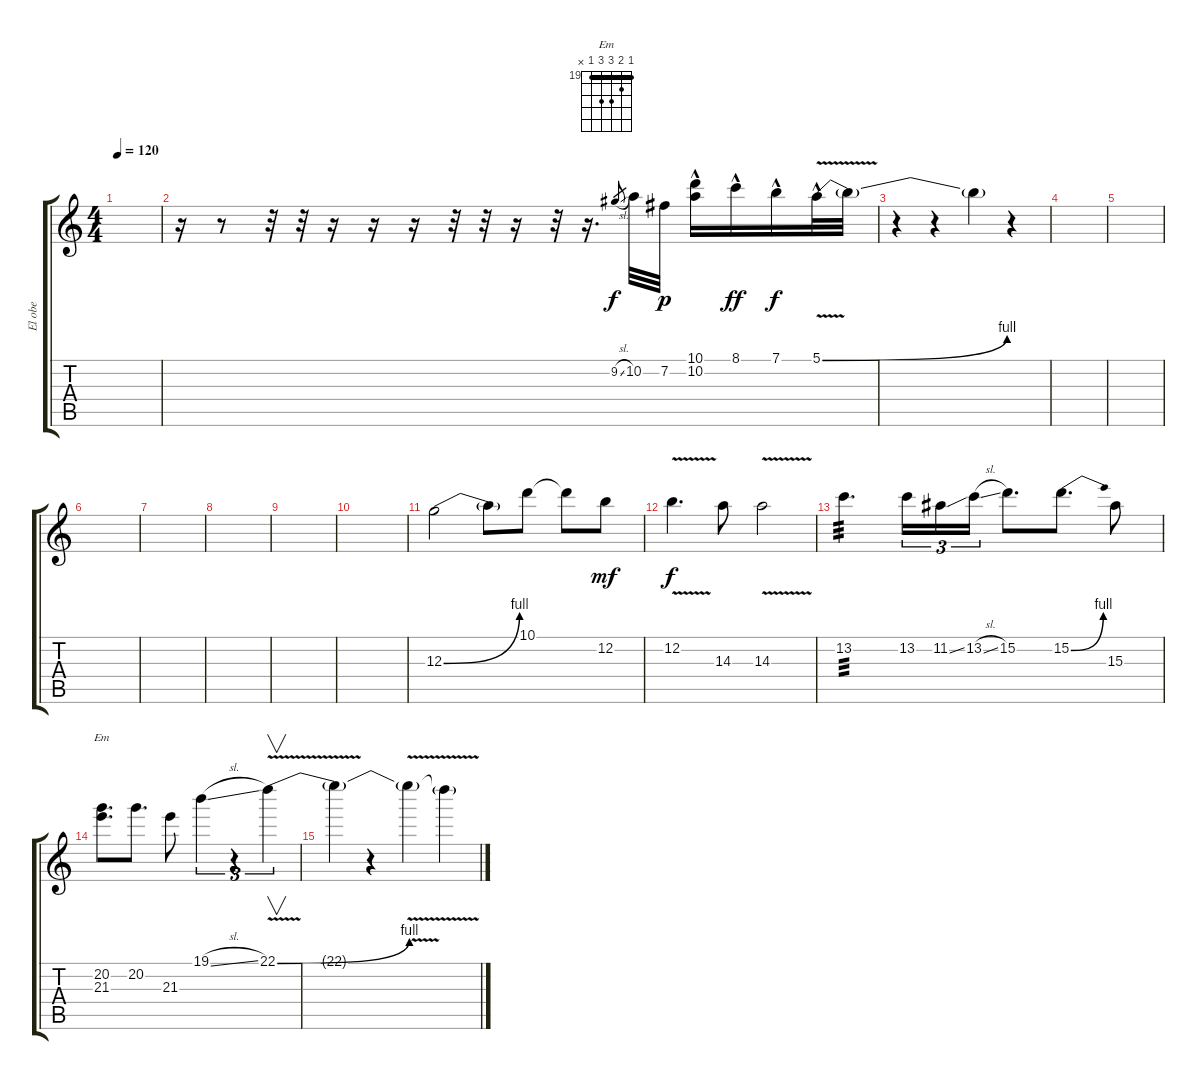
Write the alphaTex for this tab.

\track ("El obe" "El obe") {instrument overdrivenguitar}
\staff {score tabs}
\tuning (E4 B3 G3 D3 A2 E2) {hide}
\chord ("Em" 19 20 21 21 19 x) {firstfret 19 barre 19}
\ts (4 4)
\tempo 120
\clef g2
\ks c
|
r.16 r.8 r.32 r.32 r.16 r.16 r.16 r.32 r.32 r.16 r.32 r.16{d} 9.2{sl}.8{gr} 10.2.32 7.2.32{dy p} (10.1{hac} 10.2).16 8.1{hac}.16{dy ff} 7.1{hac}.16{dy f} 5.1{be (bend 0 0 60 4) v hac}.32 5.1{t}.32 |
r.4 r.4 5.1{t}.4 r.4 |
|
|
|
|
|
|
|
12.3{be (bend 0 0 60 4)}.2 12.3{t}.8 10.1.8 10.1{t}.8 12.2.8{dy mf} |
12.2{v}.4{d dy f} 14.3.8 14.3{v}.2 |
13.2.4{d tp 3} 13.2.16{tu (3 2)} 11.2{ss}.16{tu (3 2)} 13.2{sl}.16{tu (3 2)} 15.2.8{d} 15.2{be (bend 0 0 60 4)}.8{d} 15.3.8 |
(20.2 21.3).8{d ch "Em"} 20.2.8{d} 21.3.8 19.1{sl}.4{tu (3 2)} r.4{tu (3 2)} 22.1{be (bend 0 0 60 4) v}.4{v tu (3 2)} |
22.1{t}.4 r.4 22.1{v t}.4 22.1{t}.4
